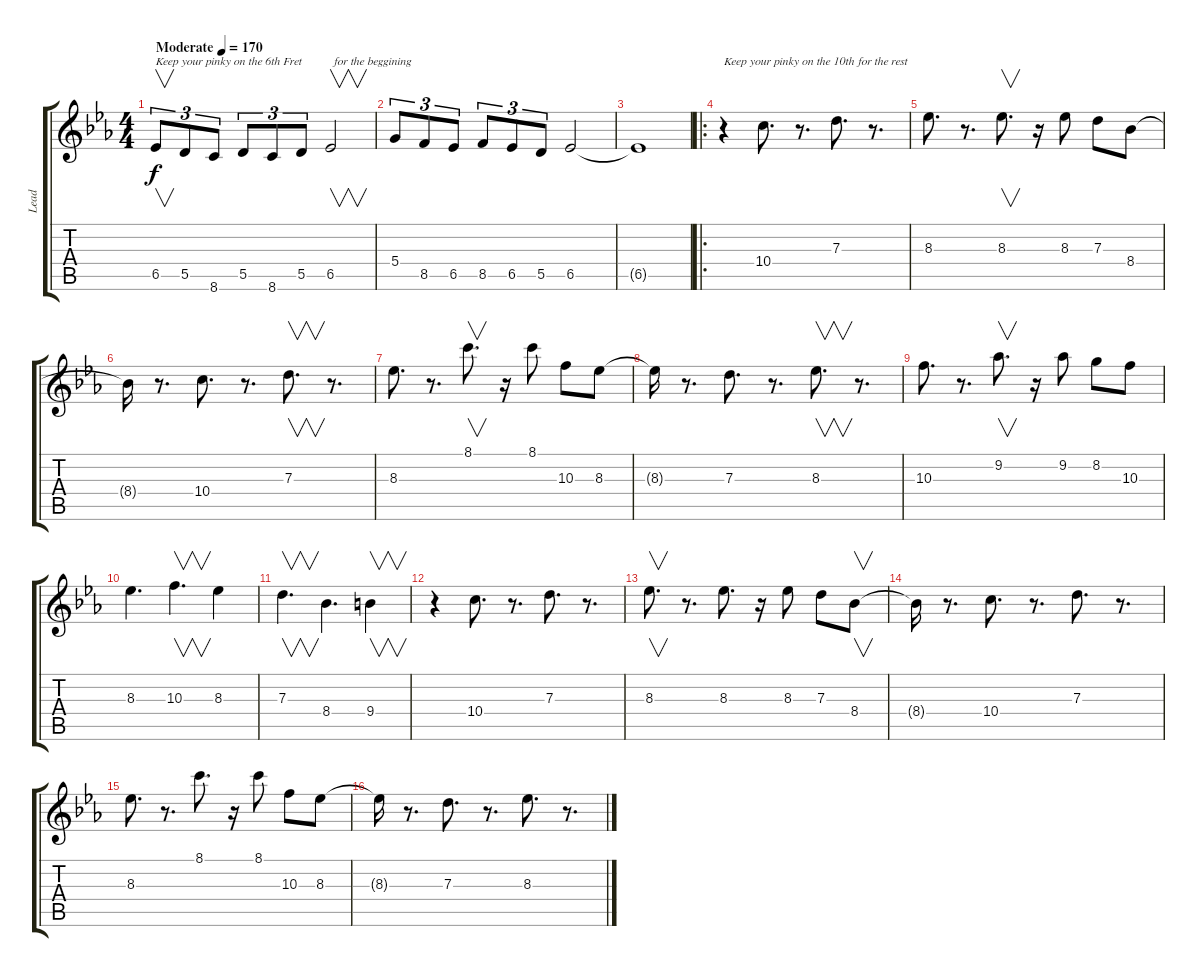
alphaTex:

\track ("Lead" "Lead") {instrument distortionguitar}
\staff {score tabs}
\tuning (E4 B3 G3 D3 A2 E2) {hide}
\ts (4 4)
\tempo (170 "Moderate")
\clef g2
\ks eb
6.5.8{v tu (3 2) txt "Keep your pinky on the 6th Fret" dy f instrument distortionguitar} 5.5.8{tu (3 2)} 8.6.8{tu (3 2)} 5.5.8{tu (3 2)} 8.6.8{tu (3 2)} 5.5.8{tu (3 2)} 6.5.2{v txt " for the beggining"} |
5.4.8{tu (3 2)} 8.5.8{tu (3 2)} 6.5.8{tu (3 2)} 8.5.8{tu (3 2)} 6.5.8{tu (3 2)} 5.5.8{tu (3 2)} 6.5.2 |
6.5{t}.1 |
\ro
r.4{txt "Keep your pinky on the 10th for the rest"} 10.4.8{d} r.8{d} 7.3.8{d} r.8{d} |
8.3.8{d} r.8{d} 8.3.8{v d} r.16 8.3.8 7.3.8 8.4.8 |
8.4{t}.16 r.8{d} 10.4.8{d} r.8{d} 7.3.8{v d} r.8{d} |
8.3.8{d} r.8{d} 8.1.8{v d} r.16 8.1.8 10.3.8 8.3.8 |
8.3{t}.16 r.8{d} 7.3.8{d} r.8{d} 8.3.8{v d} r.8{d} |
10.3.8{d} r.8{d} 9.2.8{v d} r.16 9.2.8 8.2.8 10.3.8 |
8.3.4{d} 10.3.4{v d} 8.3.4 |
7.3.4{v d} 8.4.4{d} 9.4.4{v} |
r.4 10.4.8{d} r.8{d} 7.3.8{d} r.8{d} |
8.3.8{v d} r.8{d} 8.3.8{d} r.16 8.3.8 7.3.8 8.4.8{v} |
8.4{t}.16 r.8{d} 10.4.8{d} r.8{d} 7.3.8{d} r.8{d} |
8.3.8{d} r.8{d} 8.1.8{d} r.16 8.1.8 10.3.8 8.3.8 |
8.3{t}.16 r.8{d} 7.3.8{d} r.8{d} 8.3.8{d} r.8{d}
